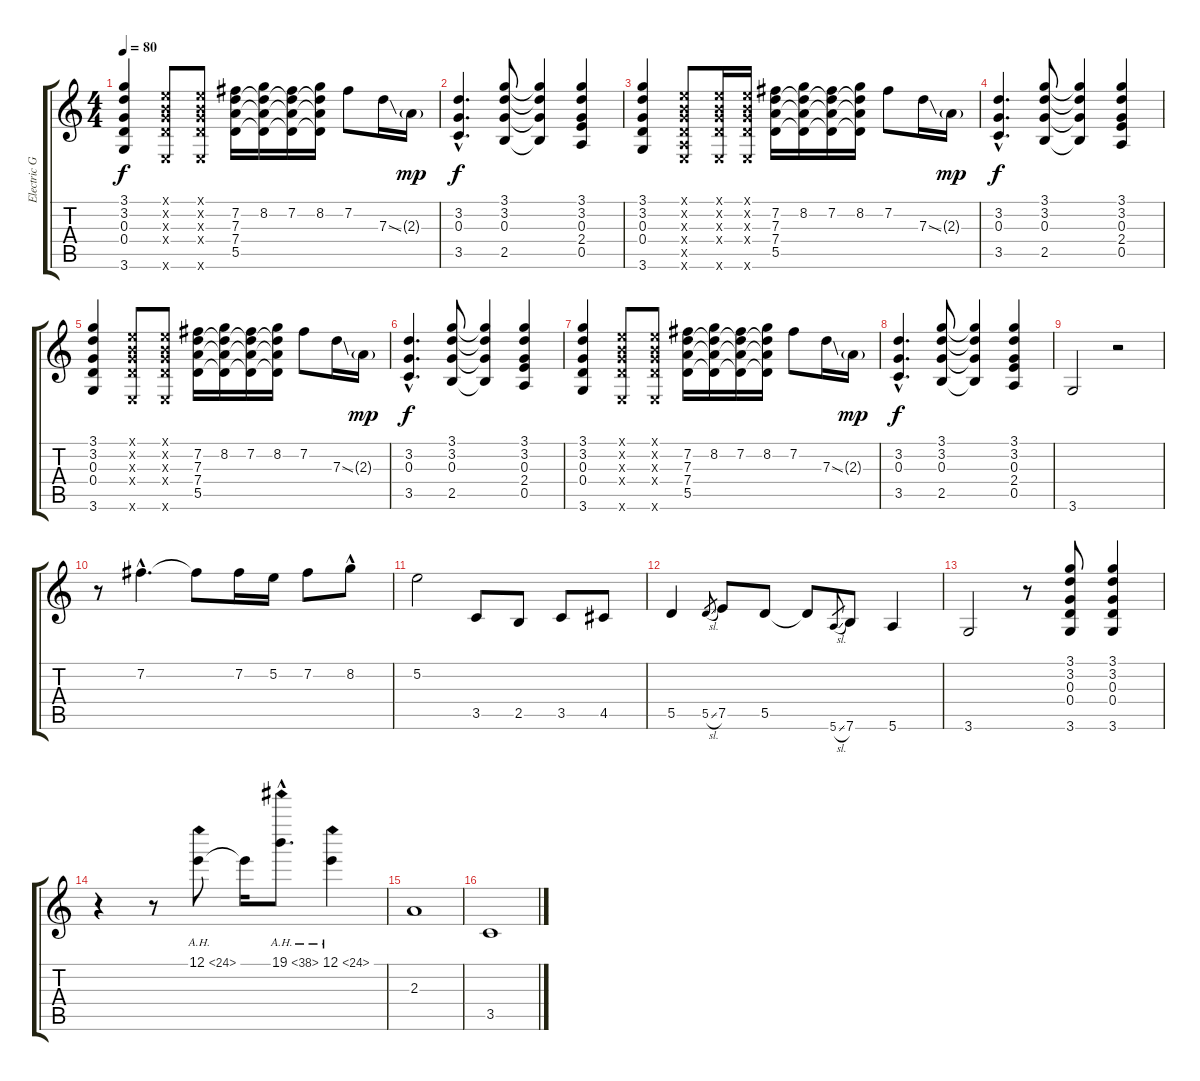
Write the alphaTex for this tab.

\track ("Electric Guitar 1 (Mick Ronson)" "Electric G") {instrument distortionguitar}
\staff {score tabs}
\tuning (E4 B3 G3 D3 A2 E2) {hide}
\ts (4 4)
\tempo 80
\clef g2
\ks c
(3.1 3.2 0.3 0.4 3.6).4{dy f instrument distortionguitar} (0.1{x} 0.2{x} 0.3{x} 0.4{x} 0.6{x}).8 (0.1{x} 0.2{x} 0.3{x} 0.4{x} 0.6{x}).8 (7.2 7.3 7.4 5.5).16 (8.2 7.3{t} 7.4{t} 5.5{t}).16 (7.2 7.3{t} 7.4{t} 5.5{t}).16 (8.2 7.3{t} 7.4{t} 5.5{t}).16 7.2.8 7.3{ss}.16 2.3{g}.16{dy mp} |
(3.2{hac} 0.3{hac} 3.5{hac}).4{d dy f} (3.1 3.2 0.3 2.5).8 (3.1{t} 3.2{t} 0.3{t} 2.5{t}).4 (3.1 3.2 0.3 2.4 0.5).4 |
(3.1 3.2 0.3 0.4 3.6).4 (0.1{x} 0.2{x} 0.3{x} 0.4{x} 0.5{x} 0.6{x}).8 (0.1{x} 0.2{x} 0.3{x} 0.4{x} 0.6{x}).16 (0.1{x} 0.2{x} 0.3{x} 0.4{x} 0.6{x}).16 (7.2 7.3 7.4 5.5).16 (8.2 7.3{t} 7.4{t} 5.5{t}).16 (7.2 7.3{t} 7.4{t} 5.5{t}).16 (8.2 7.3{t} 7.4{t} 5.5{t}).16 7.2.8 7.3{ss}.16 2.3{g}.16{dy mp} |
(3.2{hac} 0.3{hac} 3.5{hac}).4{d dy f} (3.1 3.2 0.3 2.5).8 (3.1{t} 3.2{t} 0.3{t} 2.5{t}).4 (3.1 3.2 0.3 2.4 0.5).4 |
(3.1 3.2 0.3 0.4 3.6).4 (0.1{x} 0.2{x} 0.3{x} 0.4{x} 0.6{x}).8 (0.1{x} 0.2{x} 0.3{x} 0.4{x} 0.6{x}).8 (7.2 7.3 7.4 5.5).16 (8.2 7.3{t} 7.4{t} 5.5{t}).16 (7.2 7.3{t} 7.4{t} 5.5{t}).16 (8.2 7.3{t} 7.4{t} 5.5{t}).16 7.2.8 7.3{ss}.16 2.3{g}.16{dy mp} |
(3.2{hac} 0.3{hac} 3.5{hac}).4{d dy f} (3.1 3.2 0.3 2.5).8 (3.1{t} 3.2{t} 0.3{t} 2.5{t}).4 (3.1 3.2 0.3 2.4 0.5).4 |
(3.1 3.2 0.3 0.4 3.6).4 (0.1{x} 0.2{x} 0.3{x} 0.4{x} 0.6{x}).8 (0.1{x} 0.2{x} 0.3{x} 0.4{x} 0.6{x}).8 (7.2 7.3 7.4 5.5).16 (8.2 7.3{t} 7.4{t} 5.5{t}).16 (7.2 7.3{t} 7.4{t} 5.5{t}).16 (8.2 7.3{t} 7.4{t} 5.5{t}).16 7.2.8 7.3{ss}.16 2.3{g}.16{dy mp} |
(3.2{hac} 0.3{hac} 3.5{hac}).4{d dy f} (3.1 3.2 0.3 2.5).8 (3.1{t} 3.2{t} 0.3{t} 2.5{t}).4 (3.1 3.2 0.3 2.4 0.5).4 |
3.6.2 r.2 |
r.8 7.2{hac}.4{d} 7.2{t}.8 7.2.16 5.2.16 7.2.8 8.2{hac}.8 |
5.2.2 3.5.8 2.5.8 3.5.8 4.5.8 |
5.5.4 5.5{sl}.8{gr} 7.5.8 5.5.8 5.5{t}.8 5.6{sl}.8{gr} 7.6.8 5.6.4 |
3.6.2 r.8 (3.1 3.2 0.3 0.4 3.6).8 (3.1 3.2 0.3 0.4 3.6).4 |
r.4 r.8 12.1{ah 12}.8 12.1{t}.16 19.1{ah 19 hac}.8{d} 12.1{ah 12}.4 |
2.3.1 |
3.5.1
